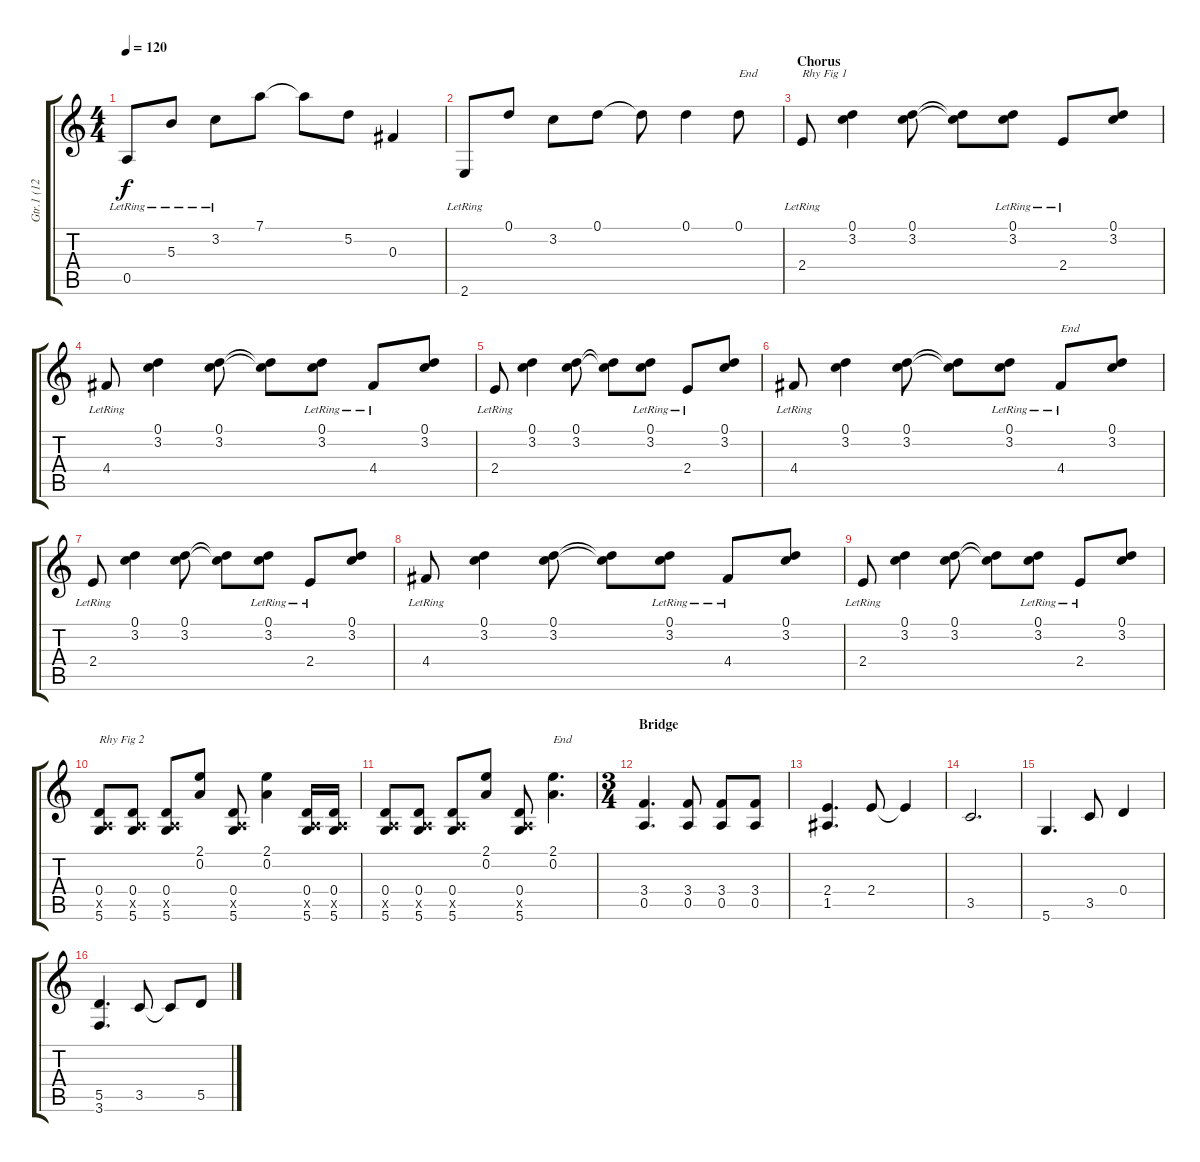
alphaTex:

\track ("Gtr.1 (12 str.)" "Gtr.1 (12 ") {instrument electricguitarclean}
\staff {score tabs}
\tuning (D4 A3 Gb3 D3 A2 D2) {hide}
\ts (4 4)
\tempo 120
\clef g2
\ks c
0.5{lr}.8{dy f} 5.3{lr}.8 3.2{lr}.8 7.1.8 7.1{t}.8 5.2.8 0.3.4 |
2.6{lr}.8 0.1.8 3.2.8 0.1.8 0.1{t}.8 0.1.4 0.1.8{txt "End"} |
\section ("" "Chorus")
2.4{lr}.8{txt "Rhy Fig 1"} (0.1 3.2).4 (0.1 3.2).8 (0.1{t} 3.2{t}).8 (0.1{lr} 3.2{lr}).8 2.4{lr}.8 (0.1 3.2).8 |
4.4{lr}.8 (0.1 3.2).4 (0.1 3.2).8 (0.1{t} 3.2{t}).8 (0.1{lr} 3.2{lr}).8 4.4{lr}.8 (0.1 3.2).8 |
2.4{lr}.8 (0.1 3.2).4 (0.1 3.2).8 (0.1{t} 3.2{t}).8 (0.1{lr} 3.2{lr}).8 2.4{lr}.8 (0.1 3.2).8 |
4.4{lr}.8 (0.1 3.2).4 (0.1 3.2).8 (0.1{t} 3.2{t}).8 (0.1{lr} 3.2{lr}).8 4.4{lr}.8{txt "End"} (0.1 3.2).8 |
2.4{lr}.8 (0.1 3.2).4 (0.1 3.2).8 (0.1{t} 3.2{t}).8 (0.1{lr} 3.2{lr}).8 2.4{lr}.8 (0.1 3.2).8 |
4.4{lr}.8 (0.1 3.2).4 (0.1 3.2).8 (0.1{t} 3.2{t}).8 (0.1{lr} 3.2{lr}).8 4.4{lr}.8 (0.1 3.2).8 |
2.4{lr}.8 (0.1 3.2).4 (0.1 3.2).8 (0.1{t} 3.2{t}).8 (0.1{lr} 3.2{lr}).8 2.4{lr}.8 (0.1 3.2).8 |
(0.4 0.5{x} 5.6).8{txt "Rhy Fig 2"} (0.4 0.5{x} 5.6).8 (0.4 0.5{x} 5.6).8 (2.1 0.2).8 (0.4 0.5{x} 5.6).8 (2.1 0.2).4 (0.4 0.5{x} 5.6).16 (0.4 0.5{x} 5.6).16 |
(0.4 0.5{x} 5.6).8 (0.4 0.5{x} 5.6).8 (0.4 0.5{x} 5.6).8 (2.1 0.2).8 (0.4 0.5{x} 5.6).8 (2.1 0.2).4{d txt "End"} |
\ts (3 4)
\section ("" "Bridge")
(3.4 0.5).4{d} (3.4 0.5).8 (3.4 0.5).8 (3.4 0.5).8 |
(2.4 1.5).4{d} 2.4.8 2.4{t}.4 |
3.5.2{d} |
5.6.4{d} 3.5.8 0.4.4 |
(5.5 3.6).4{d} 3.5.8 3.5{t}.8 5.5.8
